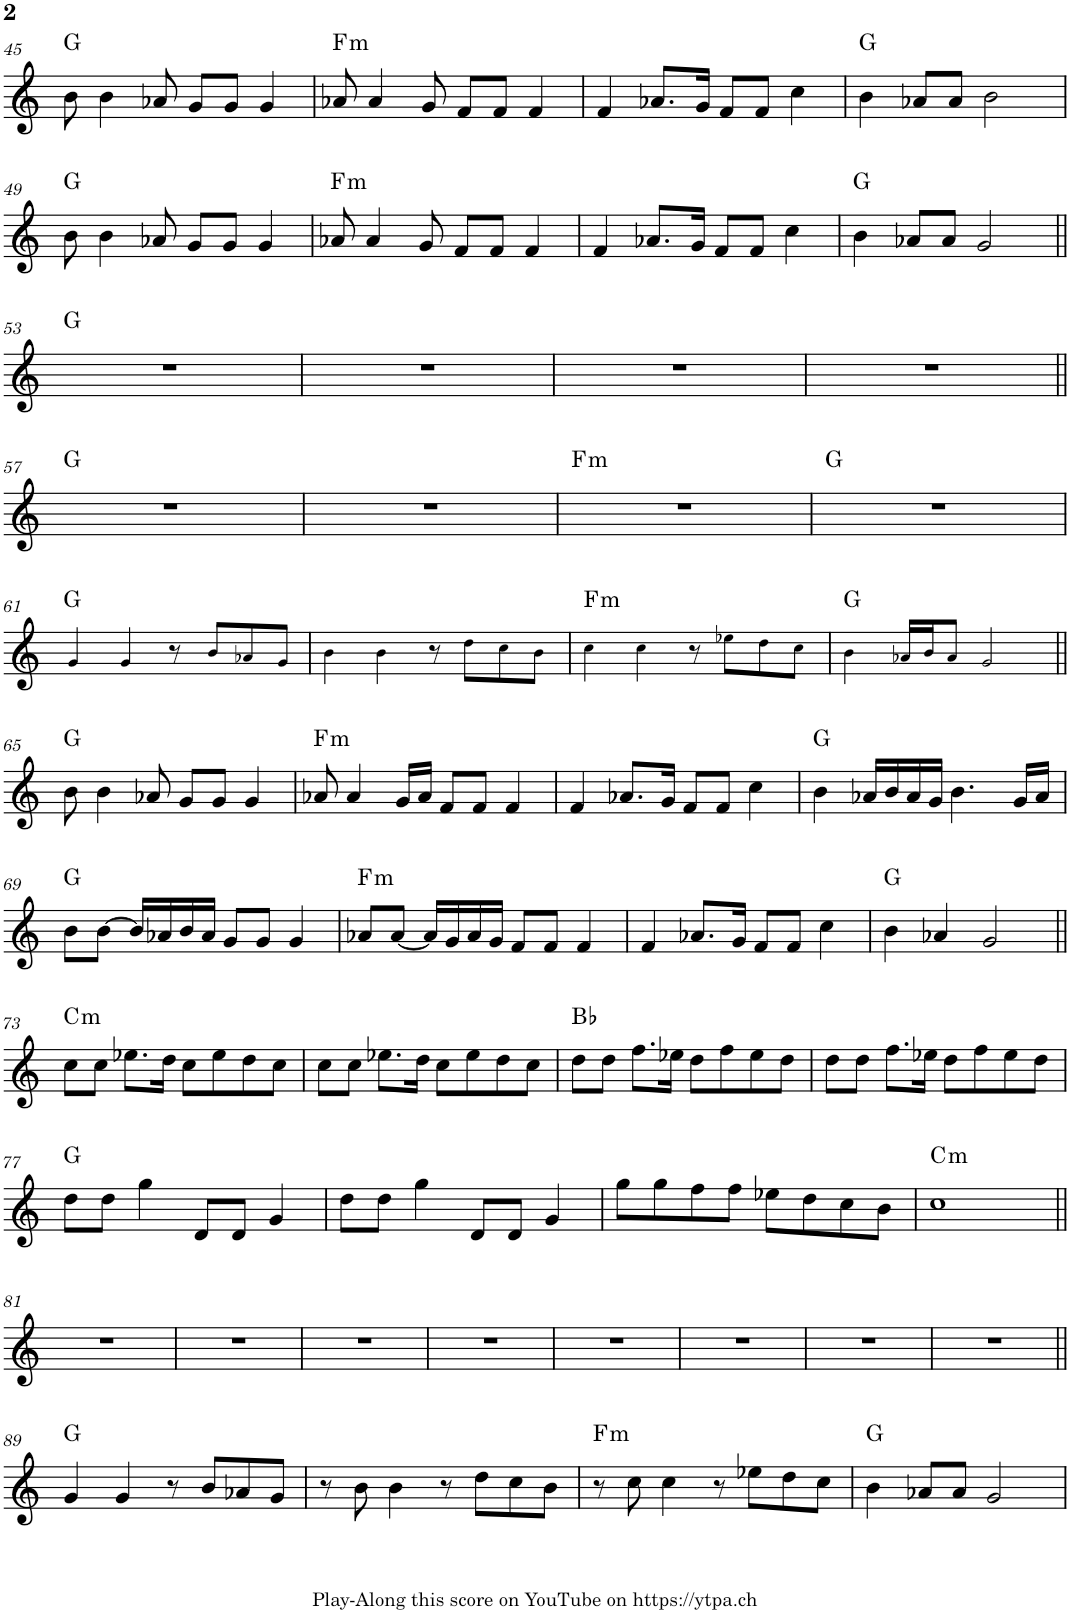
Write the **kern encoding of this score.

**kern	**harte
*part1	*part1
*staff1	*
*I"Piano	*
*I'Pno.	*
!!LO:PB:g=z
*clefG2	*
*k[]	*
*M4/4	*
=45	=45
8b\	G:maj
4b\	.
8a-X/	.
8g/L	.
8g/J	.
4g/	.
=46	=46
!	!LO:H:kt=m
8a-X/	F:min
4a-/	.
8g/	.
8f/L	.
8f/J	.
4f/	.
=47	=47
4f/	.
8.a-X/L	.
16g/Jk	.
8f/L	.
8f/J	.
4cc\	.
=48	=48
4b\	G:maj
8a-X/L	.
8a-/J	.
2b\	.
!!LO:LB:g=z
=49	=49
8b\	G:maj
4b\	.
8a-X/	.
8g/L	.
8g/J	.
4g/	.
=50	=50
!	!LO:H:kt=m
8a-X/	F:min
4a-/	.
8g/	.
8f/L	.
8f/J	.
4f/	.
=51	=51
4f/	.
8.a-X/L	.
16g/Jk	.
8f/L	.
8f/J	.
4cc\	.
=52	=52
4b\	G:maj
8a-X/L	.
8a-/J	.
2g/	.
!!LO:LB:g=z
=53||	=53||
1r	G:maj
=54	=54
1r	.
=55	=55
1r	.
=56	=56
1r	.
!!LO:LB:g=z
=57||	=57||
1r	G:maj
=58	=58
1r	.
=59	=59
!	!LO:H:kt=m
1r	F:min
=60	=60
1r	G:maj
!!LO:LB:g=z
=61	=61
4g!/	G:maj
4g!/	.
8r	.
8b!/L	.
8a-X!/	.
8g!/J	.
=62	=62
4b!\	.
4b!\	.
8r	.
8dd!\L	.
8cc!\	.
8b!\J	.
=63	=63
!	!LO:H:kt=m
4cc!\	F:min
4cc!\	.
8r	.
8ee-X!\L	.
8dd!\	.
8cc!\J	.
=64	=64
4b!\	G:maj
16a-X!/LL	.
16b!/J	.
8a-!/J	.
2g!/	.
!!LO:LB:g=z
=65||	=65||
8b\	G:maj
4b\	.
8a-X/	.
8g/L	.
8g/J	.
4g/	.
=66	=66
!	!LO:H:kt=m
8a-X/	F:min
4a-/	.
16g/LL	.
16a-/JJ	.
8f/L	.
8f/J	.
4f/	.
=67	=67
4f/	.
8.a-X/L	.
16g/Jk	.
8f/L	.
8f/J	.
4cc\	.
=68	=68
4b\	G:maj
16a-X/LL	.
16b/	.
16a-/	.
16g/JJ	.
4.b\	.
16g/LL	.
16a-/JJ	.
!!LO:LB:g=z
=69	=69
8b\L	G:maj
[8b\J	.
16b/LL]	.
16a-X/	.
16b/	.
16a-/JJ	.
8g/L	.
8g/J	.
4g/	.
=70	=70
!	!LO:H:kt=m
8a-X/L	F:min
[8a-/J	.
16a-/LL]	.
16g/	.
16a-/	.
16g/JJ	.
8f/L	.
8f/J	.
4f/	.
=71	=71
4f/	.
8.a-X/L	.
16g/Jk	.
8f/L	.
8f/J	.
4cc\	.
=72	=72
4b\	G:maj
4a-X/	.
2g/	.
!!LO:LB:g=z
=73||	=73||
!	!LO:H:kt=m
8cc\L	C:min
8cc\J	.
8.ee-X\L	.
16dd\Jk	.
8cc\L	.
8ee-\	.
8dd\	.
8cc\J	.
=74	=74
8cc\L	.
8cc\J	.
8.ee-X\L	.
16dd\Jk	.
8cc\L	.
8ee-\	.
8dd\	.
8cc\J	.
=75	=75
8dd\L	Bb:maj
8dd\J	.
8.ff\L	.
16ee-X\Jk	.
8dd\L	.
8ff\	.
8ee-\	.
8dd\J	.
=76	=76
8dd\L	.
8dd\J	.
8.ff\L	.
16ee-X\Jk	.
8dd\L	.
8ff\	.
8ee-\	.
8dd\J	.
!!LO:LB:g=z
=77	=77
8dd\L	G:maj
8dd\J	.
4gg\	.
8d/L	.
8d/J	.
4g/	.
=78	=78
8dd\L	.
8dd\J	.
4gg\	.
8d/L	.
8d/J	.
4g/	.
=79	=79
8gg\L	.
8gg\	.
8ff\	.
8ff\J	.
8ee-X\L	.
8dd\	.
8cc\	.
8b\J	.
=80	=80
!	!LO:H:kt=m
1cc	C:min
!!LO:LB:g=z
=81||	=81||
1r	.
=82	=82
1r	.
=83	=83
1r	.
=84	=84
1r	.
=85	=85
1r	.
=86	=86
1r	.
=87	=87
1r	.
=88	=88
1r	.
!!LO:LB:g=z
=89||	=89||
4g/	G:maj
4g/	.
8r	.
8b/L	.
8a-X/	.
8g/J	.
=90	=90
8r	.
8b\	.
4b\	.
8r	.
8dd\L	.
8cc\	.
8b\J	.
=91	=91
!	!LO:H:kt=m
8r	F:min
8cc\	.
4cc\	.
8r	.
8ee-X\L	.
8dd\	.
8cc\J	.
=92	=92
4b\	G:maj
8a-X/L	.
8a-/J	.
2g/	.
=	=
*-	*-
